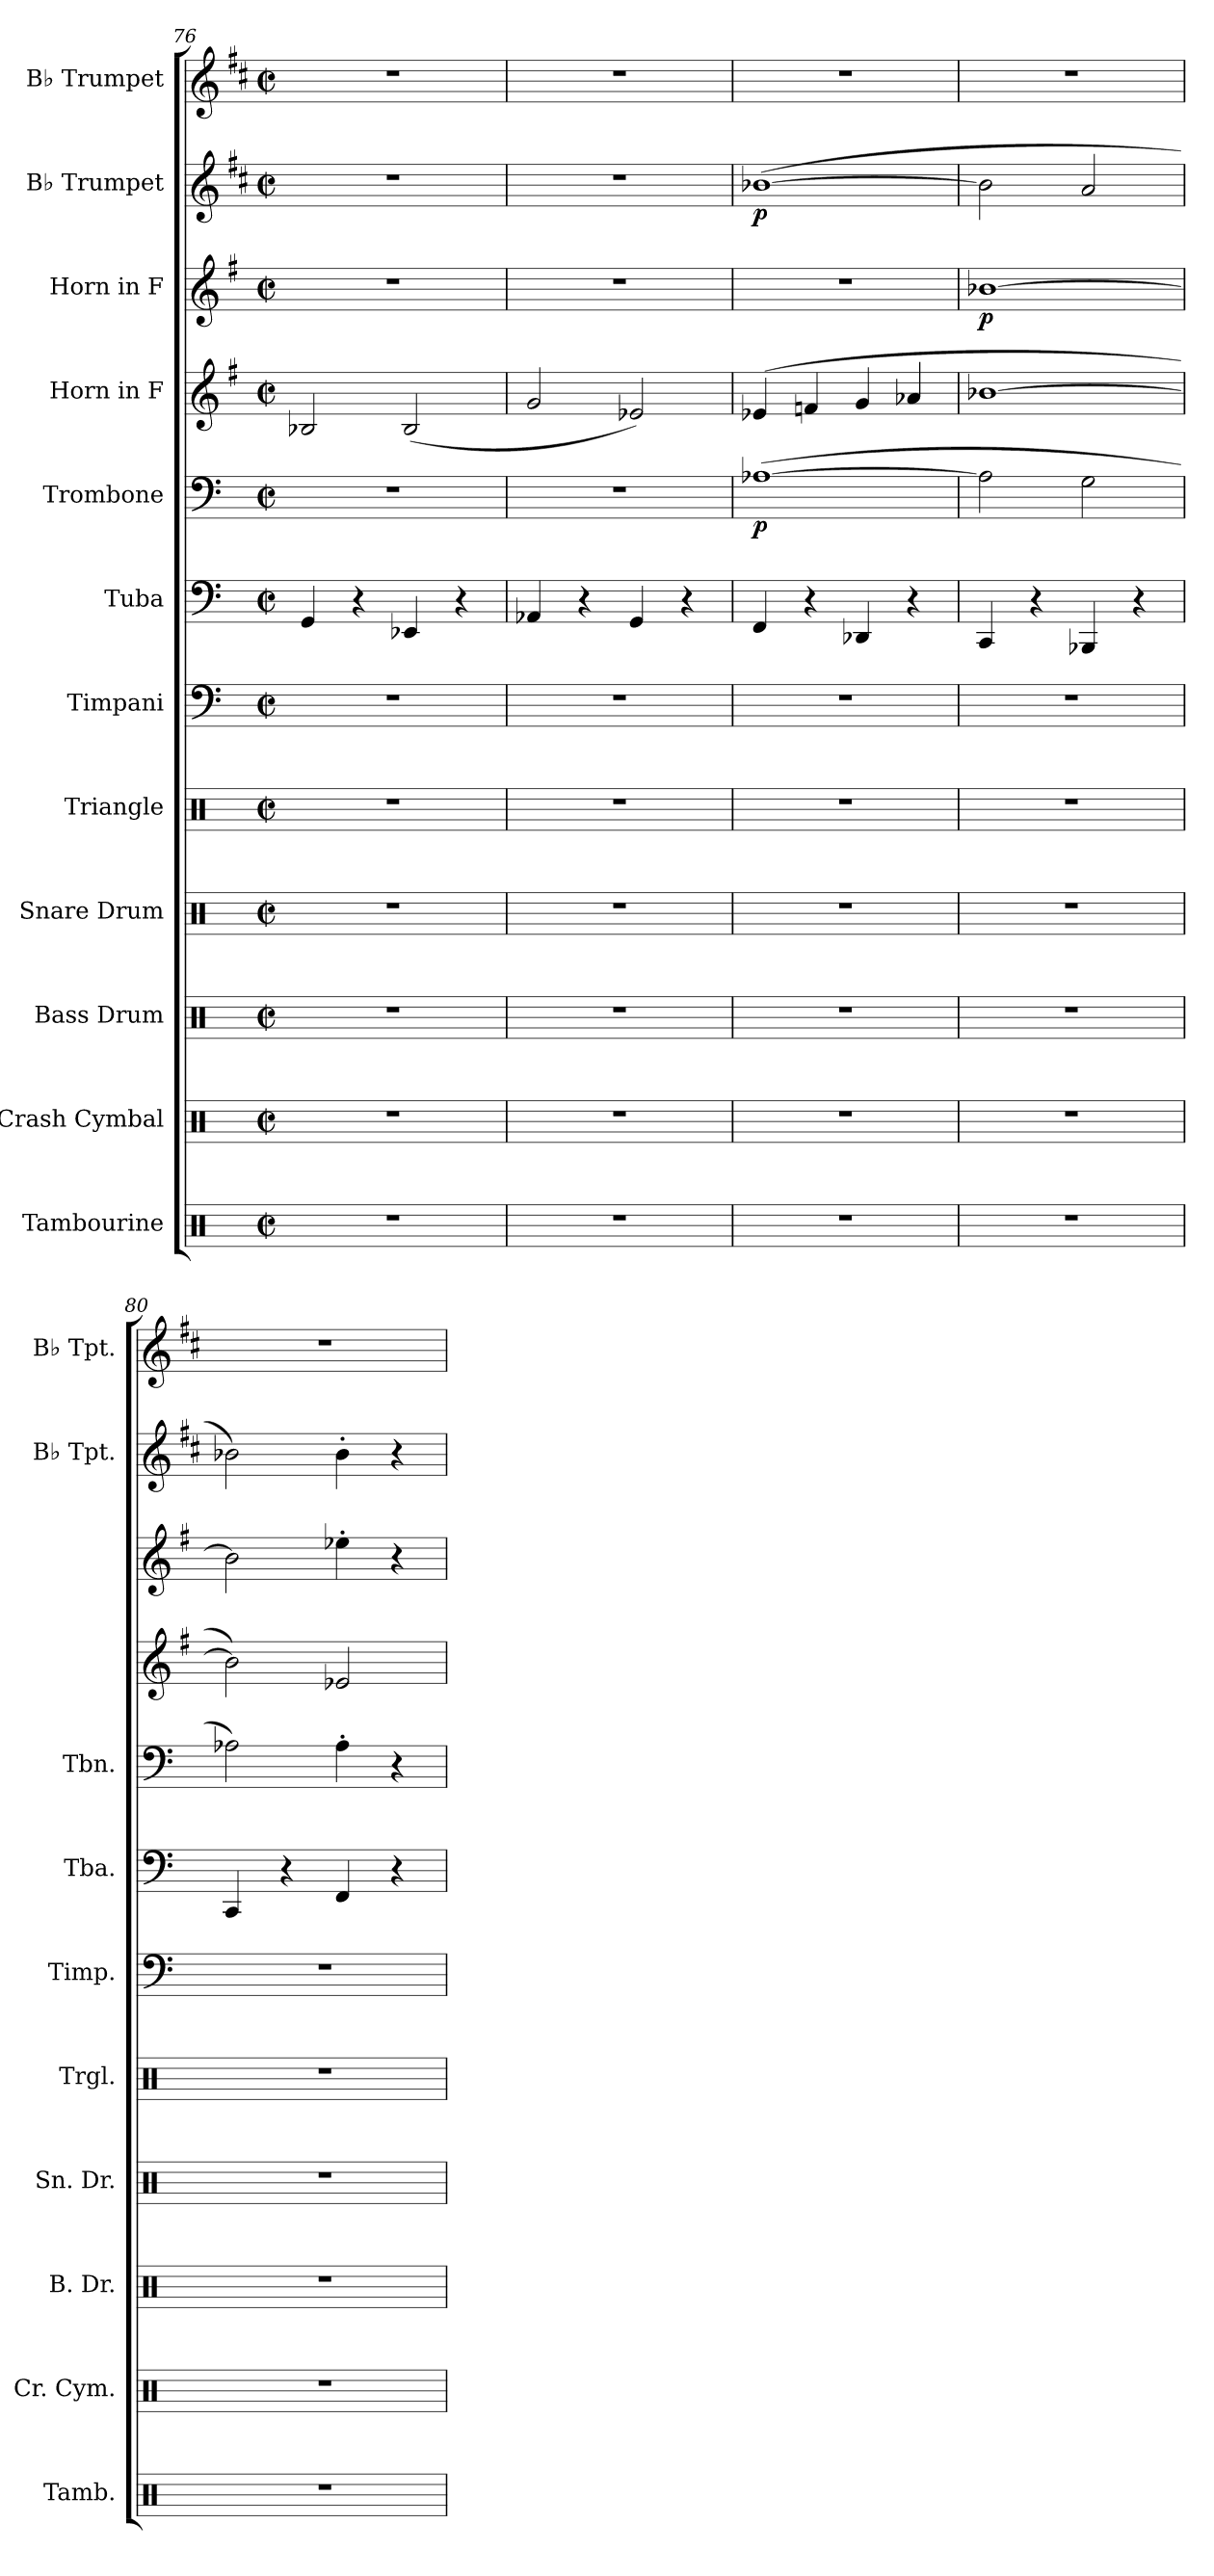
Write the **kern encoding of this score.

**kern	**kern	**kern	**kern	**kern	**kern	**kern	**kern	**dynam	**kern	**kern	**dynam	**kern	**dynam	**kern
*part12	*part11	*part10	*part9	*part8	*part7	*part6	*part5	*part5	*part4	*part3	*part3	*part2	*part2	*part1
*staff12	*staff11	*staff10	*staff9	*staff8	*staff7	*staff6	*staff5	*staff5	*staff4	*staff3	*staff3	*staff2	*staff2	*staff1
*I"Tambourine	*I"Crash Cymbal	*I"Bass Drum	*I"Snare Drum	*I"Triangle	*I"Timpani	*I"Tuba	*I"Trombone	*	*I"Horn in F	*I"Horn in F	*	*I"B♭ Trumpet	*	*I"B♭ Trumpet
*I'Tamb.	*I'Cr. Cym.	*I'B. Dr.	*I'Sn. Dr.	*I'Trgl.	*I'Timp.	*I'Tba.	*I'Tbn.	*	*	*	*	*I'B♭ Tpt.	*	*I'B♭ Tpt.
*clefX	*clefX	*clefX	*clefX	*clefX	*clefF4	*clefF4	*clefF4	*	*clefG2	*clefG2	*	*clefG2	*	*clefG2
*	*	*	*	*	*	*	*	*	*ITrd4c7	*ITrd4c7	*	*ITrd1c2	*	*ITrd1c2
*k[]	*k[]	*k[]	*k[]	*k[]	*k[]	*k[]	*k[]	*	*k[]	*k[]	*	*k[]	*	*k[]
*M2/2	*M2/2	*M2/2	*M2/2	*M2/2	*M2/2	*M2/2	*M2/2	*	*M2/2	*M2/2	*	*M2/2	*	*M2/2
*met(c|)	*met(c|)	*met(c|)	*met(c|)	*met(c|)	*met(c|)	*met(c|)	*met(c|)	*	*met(c|)	*met(c|)	*	*met(c|)	*	*met(c|)
=76	=76	=76	=76	=76	=76	=76	=76	=76	=76	=76	=76	=76	=76	=76
1r	1r	1r	1r	1r	1r	4GG/	1r	.	2E-X/	1r	.	1r	.	1r
.	.	.	.	.	.	4r	.	.	.	.	.	.	.	.
.	.	.	.	.	.	4EE-X/	.	.	(2E-/	.	.	.	.	.
.	.	.	.	.	.	4r	.	.	.	.	.	.	.	.
=77	=77	=77	=77	=77	=77	=77	=77	=77	=77	=77	=77	=77	=77	=77
1r	1r	1r	1r	1r	1r	4AA-X/	1r	.	2c/	1r	.	1r	.	1r
.	.	.	.	.	.	4r	.	.	.	.	.	.	.	.
.	.	.	.	.	.	4GG/	.	.	2A-X/)	.	.	.	.	.
.	.	.	.	.	.	4r	.	.	.	.	.	.	.	.
=78	=78	=78	=78	=78	=78	=78	=78	=78	=78	=78	=78	=78	=78	=78
!	!	!	!	!	!	!	!	!LO:DY:b	!	!	!	!	!LO:DY:b	!
1r	1r	1r	1r	1r	1r	4FF/	([1A-X	p	(4A-X/	1r	.	([1a-X	p	1r
.	.	.	.	.	.	4r	.	.	4B-X/	.	.	.	.	.
.	.	.	.	.	.	4DD-X/	.	.	4c/	.	.	.	.	.
.	.	.	.	.	.	4r	.	.	4d-X/	.	.	.	.	.
=79	=79	=79	=79	=79	=79	=79	=79	=79	=79	=79	=79	=79	=79	=79
!	!	!	!	!	!	!	!	!	!	!	!LO:DY:b	!	!	!
1r	1r	1r	1r	1r	1r	4CC/	2A-\]	.	[1e-X	[1e-X	p	2a-\]	.	1r
.	.	.	.	.	.	4r	.	.	.	.	.	.	.	.
.	.	.	.	.	.	4BBB-X/	2G\	.	.	.	.	2g/	.	.
.	.	.	.	.	.	4r	.	.	.	.	.	.	.	.
=80	=80	=80	=80	=80	=80	=80	=80	=80	=80	=80	=80	=80	=80	=80
1r	1r	1r	1r	1r	1r	4CC/	2A-X\)	.	2e-\])	2e-\]	.	2a-X\)	.	1r
.	.	.	.	.	.	4r	.	.	.	.	.	.	.	.
.	.	.	.	.	.	4FF/	4A-'\	.	2A-X/	4a-X'\	.	4a-'\	.	.
.	.	.	.	.	.	4r	4r	.	.	4r	.	4r	.	.
=	=	=	=	=	=	=	=	=	=	=	=	=	=	=
*-	*-	*-	*-	*-	*-	*-	*-	*-	*-	*-	*-	*-	*-	*-
